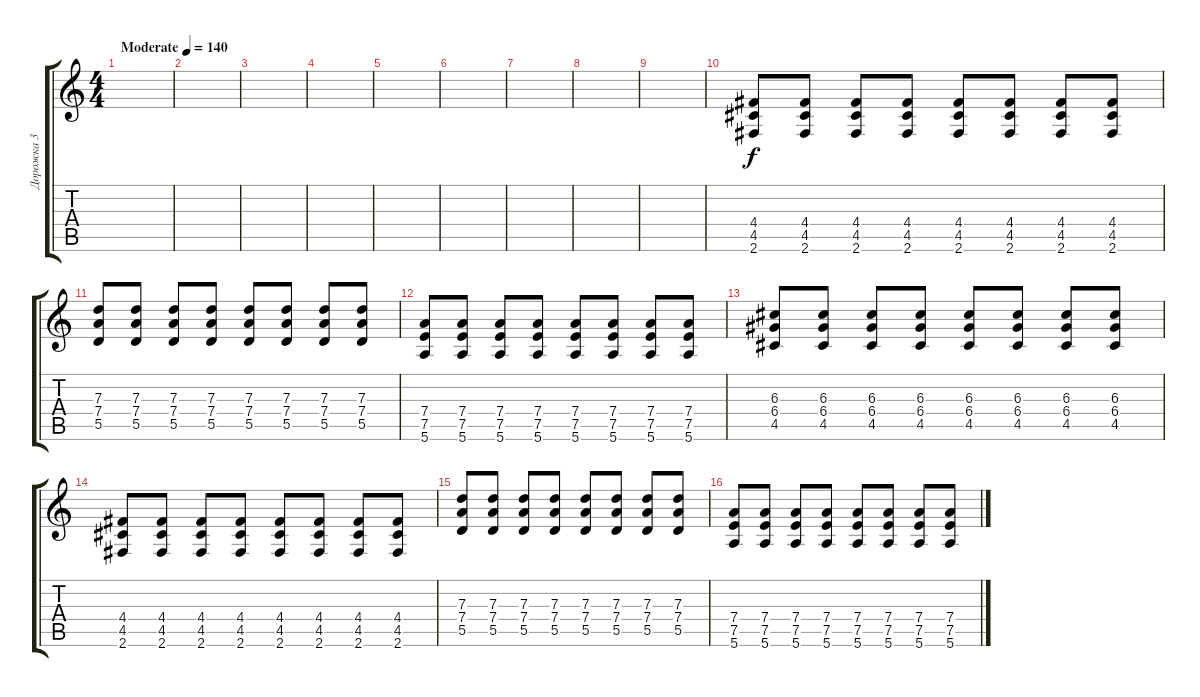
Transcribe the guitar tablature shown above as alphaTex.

\track ("Дорожка 3" "Дорожка 3") {instrument overdrivenguitar}
\staff {score tabs}
\tuning (E4 B3 G3 D3 A2 E2) {hide}
\ts (4 4)
\tempo (140 "Moderate")
\clef g2
\ks c
|
|
|
|
|
|
|
|
|
(4.4 4.5 2.6).8 (4.4 4.5 2.6).8 (4.4 4.5 2.6).8 (4.4 4.5 2.6).8 (4.4 4.5 2.6).8 (4.4 4.5 2.6).8 (4.4 4.5 2.6).8 (4.4 4.5 2.6).8 |
(7.3 7.4 5.5).8 (7.3 7.4 5.5).8 (7.3 7.4 5.5).8 (7.3 7.4 5.5).8 (7.3 7.4 5.5).8 (7.3 7.4 5.5).8 (7.3 7.4 5.5).8 (7.3 7.4 5.5).8 |
(7.4 7.5 5.6).8 (7.4 7.5 5.6).8 (7.4 7.5 5.6).8 (7.4 7.5 5.6).8 (7.4 7.5 5.6).8 (7.4 7.5 5.6).8 (7.4 7.5 5.6).8 (7.4 7.5 5.6).8 |
(6.3 6.4 4.5).8 (6.3 6.4 4.5).8 (6.3 6.4 4.5).8 (6.3 6.4 4.5).8 (6.3 6.4 4.5).8 (6.3 6.4 4.5).8 (6.3 6.4 4.5).8 (6.3 6.4 4.5).8 |
(4.4 4.5 2.6).8 (4.4 4.5 2.6).8 (4.4 4.5 2.6).8 (4.4 4.5 2.6).8 (4.4 4.5 2.6).8 (4.4 4.5 2.6).8 (4.4 4.5 2.6).8 (4.4 4.5 2.6).8 |
(7.3 7.4 5.5).8 (7.3 7.4 5.5).8 (7.3 7.4 5.5).8 (7.3 7.4 5.5).8 (7.3 7.4 5.5).8 (7.3 7.4 5.5).8 (7.3 7.4 5.5).8 (7.3 7.4 5.5).8 |
(7.4 7.5 5.6).8 (7.4 7.5 5.6).8 (7.4 7.5 5.6).8 (7.4 7.5 5.6).8 (7.4 7.5 5.6).8 (7.4 7.5 5.6).8 (7.4 7.5 5.6).8 (7.4 7.5 5.6).8
